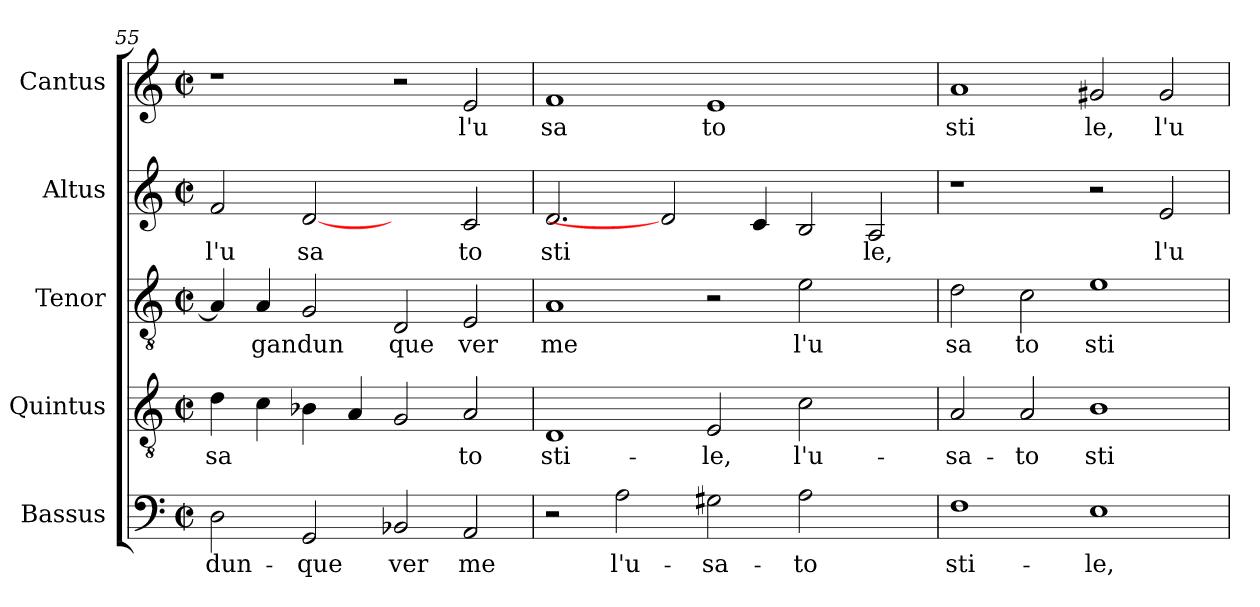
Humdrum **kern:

**kern	**text	**kern	**text	**kern	**text	**kern	**text	**kern	**text
*part5	*part5	*part4	*part4	*part3	*part3	*part2	*part2	*part1	*part1
*staff5	*staff5	*staff4	*staff4	*staff3	*staff3	*staff2	*staff2	*staff1	*staff1
*I"Bassus	*	*I"Quintus	*	*I"Tenor	*	*I"Altus	*	*I"Cantus	*
*clefF4	*	*clefGv2	*	*clefGv2	*	*clefG2	*	*clefG2	*
*k[]	*	*k[]	*	*k[]	*	*k[]	*	*k[]	*
*C:	*	*C:	*	*C:	*	*C:	*	*C:	*
*M2/2	*	*M2/2	*	*M2/2	*	*M2/2	*	*M2/2	*
*met(c|)	*	*met(c|)	*	*met(c|)	*	*met(c|)	*	*met(c|)	*
=55	=55	=55	=55	=55	=55	=55	=55	=55	=55
!	!LO:LY:b:cj	!	!LO:LY:b:cj	!	!LO:LY:b	!	!LO:LY:b:cj	!	!
2D\	dun-	4d\	-sa-	4A/]	.	2f/	l'u	1r	.
!	!	!	!LO:LY:b:cj	!	!LO:LY:b	!	!	!	!
.	.	4c\	--	4A/	gan	.	.	.	.
!	!LO:LY:b:cj	!	!LO:LY:b:cj	!	!LO:LY:b	!	!LO:LY:b:cj	!	!
2GG/	-que	4B-X\	--	2G/	dun	[2d	sa	.	.
!	!	!	!LO:LY:b:cj	!	!	!	!	!	!
.	.	4A/	--	.	.	.	.	.	.
!	!LO:LY:b:cj	!	!LO:LY:b:cj	!	!LO:LY:b	!	!	!	!
2BB-X/	ver	2G/	--	2D/	que	2ryy	.	2r	.
!	!LO:LY:b:cj	!	!LO:LY:b:cj	!	!LO:LY:b	!	!LO:LY:b:cj	!	!LO:LY:b:cj
2AA/	me	2A/	-to	2E/	ver	2c/	to	2e/	l'u
=56	=56	=56	=56	=56	=56	=56	=56	=56	=56
!	!	!	!LO:LY:b:cj	!	!LO:LY:b	!	!LO:LY:b:cj	!	!LO:LY:b:cj
2r	.	1D	sti-	1A	me	2.d/	sti	1f	sa
!	!LO:LY:b:cj	!	!	!	!	!	!	!	!
2A\	l'u-	.	.	.	.	.	.	.	.
.	.	.	.	.	.	2d]	.	.	.
!	!LO:LY:b:cj	!	!LO:LY:b:cj	!	!	!	!	!	!LO:LY:b:cj
2G#X\	-sa-	2E/	-le,	2r	.	.	.	1e	to
!	!	!	!	!	!	!	!LO:LY:b:cj	!	!
.	.	.	.	.	.	4c/	.	.	.
!	!LO:LY:b:cj	!	!LO:LY:b:cj	!	!LO:LY:b	!	!LO:LY:b:cj	!	!
2A\	-to	2c\	l'u-	2e\	l'u	2B/	.	.	.
!	!	!	!	!	!	!	!LO:LY:b:cj	!	!
2ryy	.	2ryy	.	2ryy	.	2A/	le,	2ryy	.
=57	=57	=57	=57	=57	=57	=57	=57	=57	=57
!	!LO:LY:b:cj	!	!LO:LY:b:cj	!	!LO:LY:b	!	!	!	!LO:LY:b:cj
1F	sti-	2A/	-sa-	2d\	sa	1r	.	1a	sti
!	!	!	!LO:LY:b:cj	!	!LO:LY:b	!	!	!	!
.	.	2A/	-to	2c\	to	.	.	.	.
!	!LO:LY:b:cj	!	!LO:LY:b:cj	!	!LO:LY:b	!	!	!	!LO:LY:b:cj
1E	-le,	1B	sti-	1e	sti	2r	.	2g#X/	le,
!	!	!	!	!	!	!	!LO:LY:b:cj	!	!LO:LY:b:cj
.	.	.	.	.	.	2e/	l'u	2g#/	l'u
=	=	=	=	=	=	=	=	=	=
*-	*-	*-	*-	*-	*-	*-	*-	*-	*-
